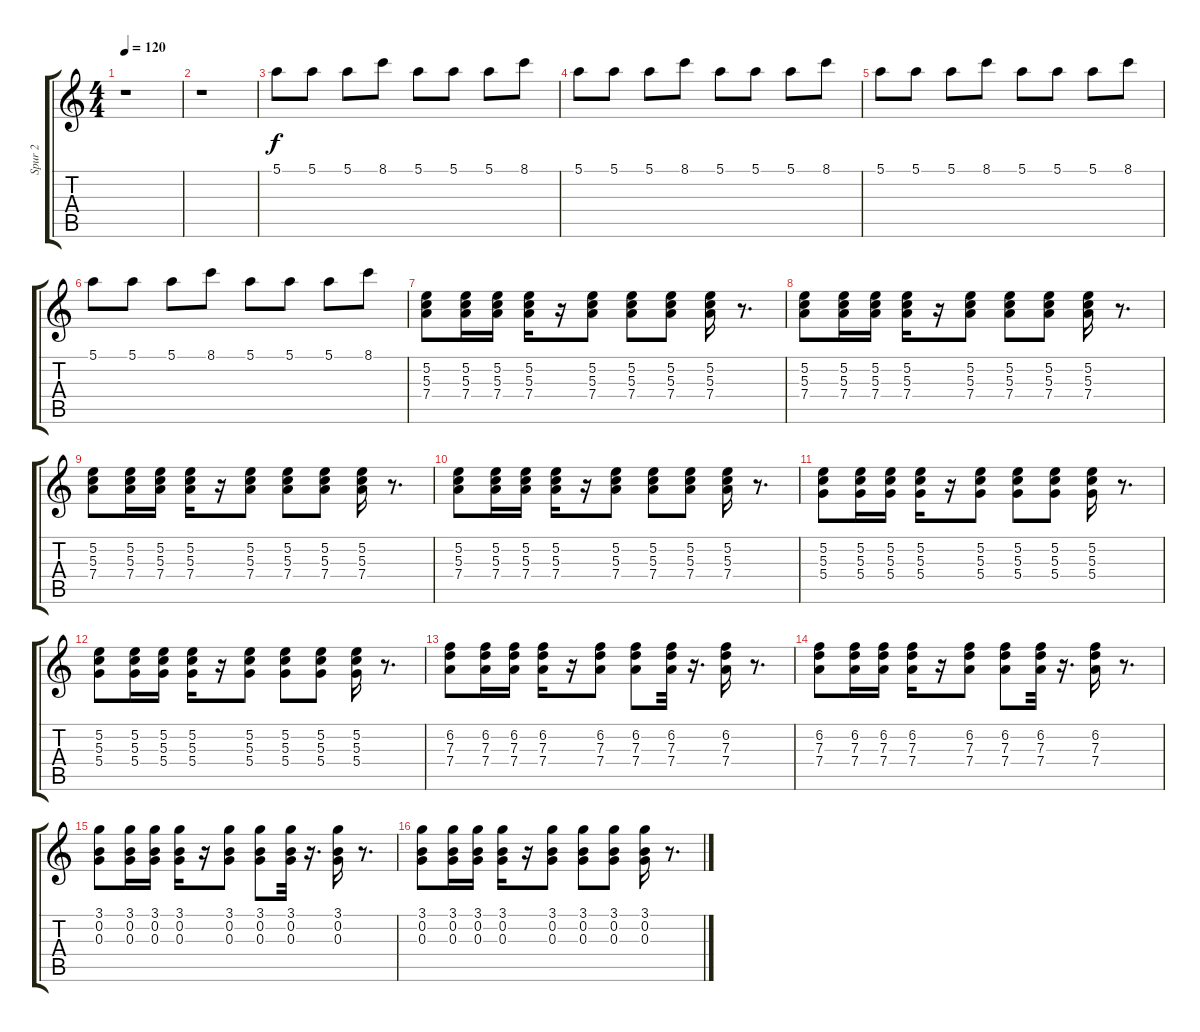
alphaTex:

\track ("Spur 2" "Spur 2") {instrument overdrivenguitar}
\staff {score tabs}
\tuning (E4 B3 G3 D3 A2 E2) {hide}
\ts (4 4)
\tempo 120
\clef g2
\ks c
r.1{dy f instrument overdrivenguitar} |
r.1 |
5.1.8 5.1.8 5.1.8 8.1.8 5.1.8 5.1.8 5.1.8 8.1.8 |
5.1.8 5.1.8 5.1.8 8.1.8 5.1.8 5.1.8 5.1.8 8.1.8 |
5.1.8 5.1.8 5.1.8 8.1.8 5.1.8 5.1.8 5.1.8 8.1.8 |
5.1.8 5.1.8 5.1.8 8.1.8 5.1.8 5.1.8 5.1.8 8.1.8 |
(5.2 5.3 7.4).8 (5.2 5.3 7.4).16 (5.2 5.3 7.4).16 (5.2 5.3 7.4).16 r.16 (5.2 5.3 7.4).8 (5.2 5.3 7.4).8 (5.2 5.3 7.4).8 (5.2 5.3 7.4).16 r.8{d} |
(5.2 5.3 7.4).8 (5.2 5.3 7.4).16 (5.2 5.3 7.4).16 (5.2 5.3 7.4).16 r.16 (5.2 5.3 7.4).8 (5.2 5.3 7.4).8 (5.2 5.3 7.4).8 (5.2 5.3 7.4).16 r.8{d} |
(5.2 5.3 7.4).8 (5.2 5.3 7.4).16 (5.2 5.3 7.4).16 (5.2 5.3 7.4).16 r.16 (5.2 5.3 7.4).8 (5.2 5.3 7.4).8 (5.2 5.3 7.4).8 (5.2 5.3 7.4).16 r.8{d} |
(5.2 5.3 7.4).8 (5.2 5.3 7.4).16 (5.2 5.3 7.4).16 (5.2 5.3 7.4).16 r.16 (5.2 5.3 7.4).8 (5.2 5.3 7.4).8 (5.2 5.3 7.4).8 (5.2 5.3 7.4).16 r.8{d} |
(5.2 5.3 5.4).8 (5.2 5.3 5.4).16 (5.2 5.3 5.4).16 (5.2 5.3 5.4).16 r.16 (5.2 5.3 5.4).8 (5.2 5.3 5.4).8 (5.2 5.3 5.4).8 (5.2 5.3 5.4).16 r.8{d} |
(5.2 5.3 5.4).8 (5.2 5.3 5.4).16 (5.2 5.3 5.4).16 (5.2 5.3 5.4).16 r.16 (5.2 5.3 5.4).8 (5.2 5.3 5.4).8 (5.2 5.3 5.4).8 (5.2 5.3 5.4).16 r.8{d} |
(6.2 7.3 7.4).8 (6.2 7.3 7.4).16 (6.2 7.3 7.4).16 (6.2 7.3 7.4).16 r.16 (6.2 7.3 7.4).8 (6.2 7.3 7.4).8 (6.2 7.3 7.4).32 r.16{d} (6.2 7.3 7.4).16 r.8{d} |
(6.2 7.3 7.4).8 (6.2 7.3 7.4).16 (6.2 7.3 7.4).16 (6.2 7.3 7.4).16 r.16 (6.2 7.3 7.4).8 (6.2 7.3 7.4).8 (6.2 7.3 7.4).32 r.16{d} (6.2 7.3 7.4).16 r.8{d} |
(3.1 0.2 0.3).8 (3.1 0.2 0.3).16 (3.1 0.2 0.3).16 (3.1 0.2 0.3).16 r.16 (3.1 0.2 0.3).8 (3.1 0.2 0.3).8 (3.1 0.2 0.3).32 r.16{d} (3.1 0.2 0.3).16 r.8{d} |
(3.1 0.2 0.3).8 (3.1 0.2 0.3).16 (3.1 0.2 0.3).16 (3.1 0.2 0.3).16 r.16 (3.1 0.2 0.3).8 (3.1 0.2 0.3).8 (3.1 0.2 0.3).8 (3.1 0.2 0.3).16 r.8{d}
